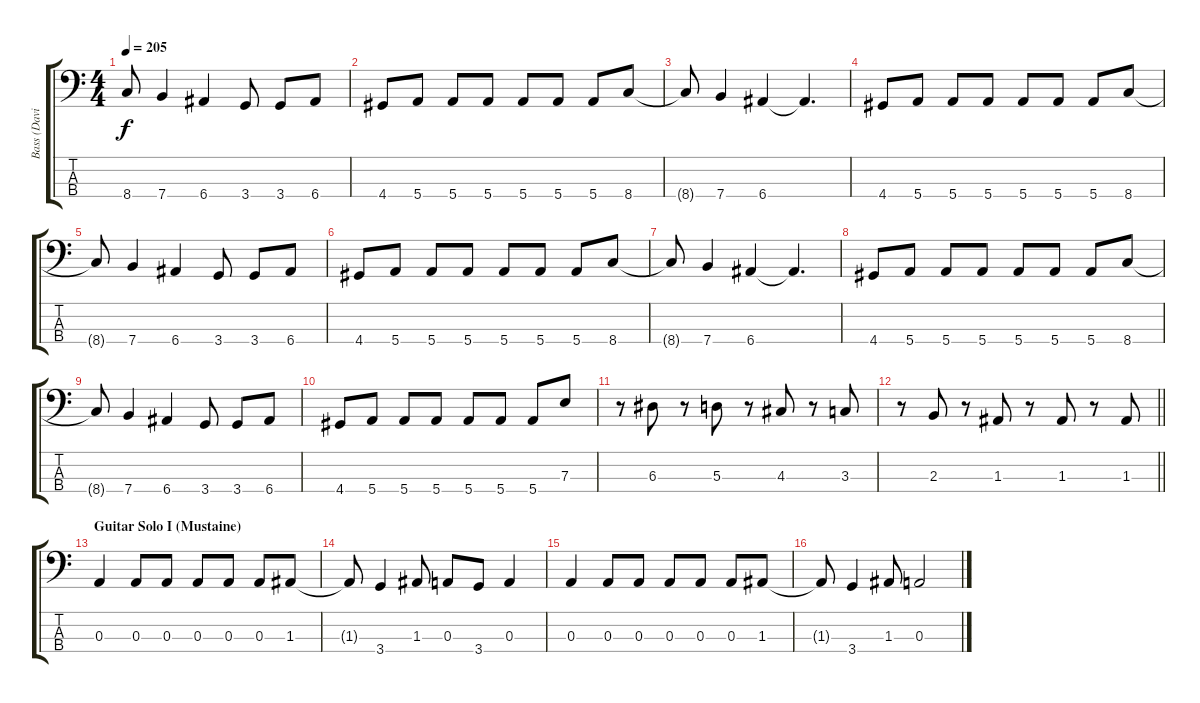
\track ("Bass (David Ellefson)" "Bass (Davi") {instrument electricbasspick}
\staff {score tabs}
\tuning (G2 D2 A1 E1) {hide}
\ts (4 4)
\tempo 205
\clef f4
\ks c
8.4{t}.8{dy f} 7.4.4 6.4.4 3.4.8 3.4.8 6.4.8 |
4.4.8 5.4.8 5.4.8 5.4.8 5.4.8 5.4.8 5.4.8 8.4.8 |
8.4{t}.8 7.4.4 6.4.4 6.4{t}.4{d} |
4.4.8 5.4.8 5.4.8 5.4.8 5.4.8 5.4.8 5.4.8 8.4.8 |
8.4{t}.8 7.4.4 6.4.4 3.4.8 3.4.8 6.4.8 |
4.4.8 5.4.8 5.4.8 5.4.8 5.4.8 5.4.8 5.4.8 8.4.8 |
8.4{t}.8 7.4.4 6.4.4 6.4{t}.4{d} |
4.4.8 5.4.8 5.4.8 5.4.8 5.4.8 5.4.8 5.4.8 8.4.8 |
8.4{t}.8 7.4.4 6.4.4 3.4.8 3.4.8 6.4.8 |
4.4.8 5.4.8 5.4.8 5.4.8 5.4.8 5.4.8 5.4.8 7.3.8 |
r.8 6.3.8 r.8 5.3.8 r.8 4.3.8 r.8 3.3.8 |
\barLineRight lightlight
r.8 2.3.8 r.8 1.3.8 r.8 1.3.8 r.8 1.3.8 |
\section ("" "Guitar Solo I (Mustaine)")
0.3.4 0.3.8 0.3.8 0.3.8 0.3.8 0.3.8 1.3.8 |
1.3{t}.8 3.4.4 1.3.8 0.3.8 3.4.8 0.3.4 |
0.3.4 0.3.8 0.3.8 0.3.8 0.3.8 0.3.8 1.3.8 |
1.3{t}.8 3.4.4 1.3.8 0.3.2
